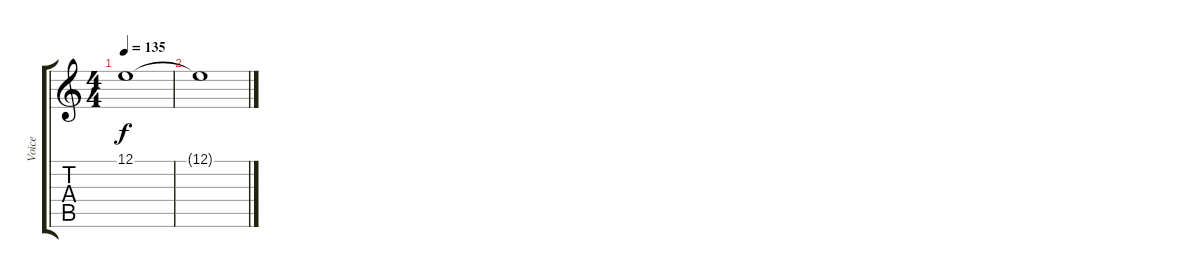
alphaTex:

\track ("Voice" "Voice") {instrument choiraahs}
\staff {score tabs}
\tuning (E4 B3 G3 D3 A2 E2) {hide}
\ts (4 4)
\tempo 135
\clef g2
\ks c
12.1{t}.1{dy f} |
12.1{t}.1
